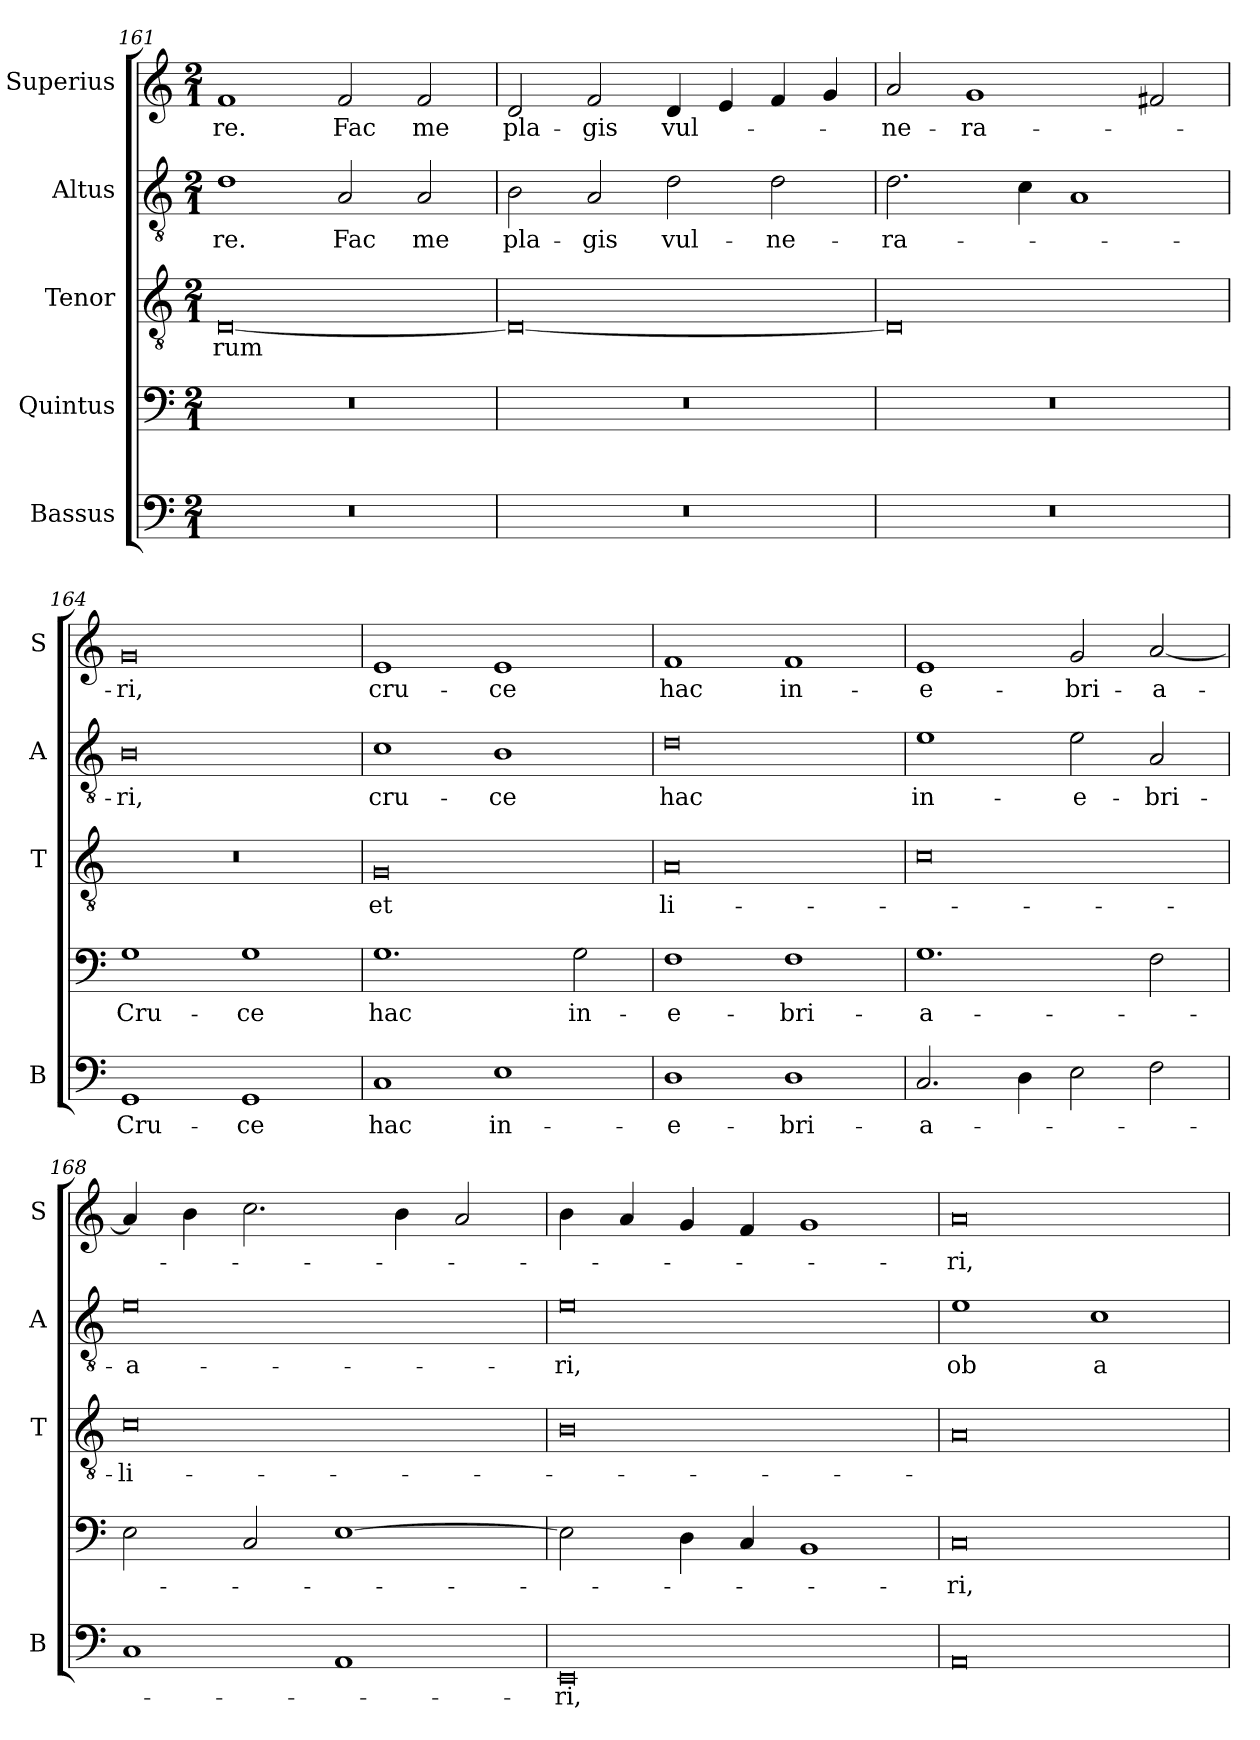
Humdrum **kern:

**kern	**text	**kern	**text	**kern	**text	**kern	**text	**kern	**text
*part5	*part5	*part4	*part4	*part3	*part3	*part2	*part2	*part1	*part1
*staff5	*staff5	*staff4	*staff4	*staff3	*staff3	*staff2	*staff2	*staff1	*staff1
*I"Bassus	*	*I"Quintus	*	*I"Tenor	*	*I"Altus	*	*I"Superius	*
*I'B	*	*	*	*I'T	*	*I'A	*	*I'S	*
*clefF4	*	*clefF4	*	*clefGv2	*	*clefGv2	*	*clefG2	*
*k[]	*	*k[]	*	*k[]	*	*k[]	*	*k[]	*
*M2/1	*	*M2/1	*	*M2/1	*	*M2/1	*	*M2/1	*
=161	=161	=161	=161	=161	=161	=161	=161	=161	=161
0r	.	0r	.	[0D	-rum	1d	-re.	1f	-re.
.	.	.	.	.	.	2A	Fac	2f	Fac
.	.	.	.	.	.	2A	me	2f	me
=162	=162	=162	=162	=162	=162	=162	=162	=162	=162
0r	.	0r	.	0D_	.	2B	pla-	2d	pla-
.	.	.	.	.	.	2A	-gis	2f	-gis
.	.	.	.	.	.	2d	vul-	4d	vul-
.	.	.	.	.	.	.	.	4e	.
.	.	.	.	.	.	2d	-ne-	4f	.
.	.	.	.	.	.	.	.	4g	.
=163	=163	=163	=163	=163	=163	=163	=163	=163	=163
0r	.	0r	.	0D]	.	2.d	-ra-	2a	-ne-
.	.	.	.	.	.	.	.	1g	-ra-
.	.	.	.	.	.	4c	.	.	.
.	.	.	.	.	.	1A	.	.	.
.	.	.	.	.	.	.	.	2f#X	.
=164	=164	=164	=164	=164	=164	=164	=164	=164	=164
!	!	!	!LO:LY:i	!	!	!	!	!	!
1GG	Cru-	1G	Cru-	0r	.	0B	-ri,	0g	-ri,
!	!	!	!LO:LY:i	!	!	!	!	!	!
1GG	-ce	1G	-ce	.	.	.	.	.	.
=165	=165	=165	=165	=165	=165	=165	=165	=165	=165
!	!	!	!LO:LY:i	!	!	!	!	!	!
1C	hac	1.G	hac	0G	et	1c	cru-	1e	cru-
1E	in-	.	.	.	.	1B	-ce	1e	-ce
!	!	!	!LO:LY:i	!	!	!	!	!	!
.	.	2G	in-	.	.	.	.	.	.
=166	=166	=166	=166	=166	=166	=166	=166	=166	=166
!	!	!	!LO:LY:i	!	!	!	!	!	!
1D	-e-	1F	-e-	0A	li-	0d	hac	1f	hac
!	!	!	!LO:LY:i	!	!	!	!	!	!
1D	-bri-	1F	-bri-	.	.	.	.	1f	in-
=167	=167	=167	=167	=167	=167	=167	=167	=167	=167
!	!	!	!LO:LY:i	!	!	!	!	!	!
2.C	-a-	1.G	-a-	0c	.	1e	in-	1e	-e-
4D	.	.	.	.	.	.	.	.	.
2E	.	.	.	.	.	2e	-e-	2g	-bri-
2F	.	2F	.	.	.	2A	-bri-	[2a	-a-
=168	=168	=168	=168	=168	=168	=168	=168	=168	=168
1C	.	2E	.	0c	-li-	0e	-a-	4a]	.
.	.	.	.	.	.	.	.	4b	.
.	.	2C	.	.	.	.	.	2.cc	.
1AA	.	[1E	.	.	.	.	.	.	.
.	.	.	.	.	.	.	.	4b	.
.	.	.	.	.	.	.	.	2a	.
=169	=169	=169	=169	=169	=169	=169	=169	=169	=169
0EE	-ri,	2E]	.	0B	.	0e	-ri,	4b	.
.	.	.	.	.	.	.	.	4a	.
.	.	4D	.	.	.	.	.	4g	.
.	.	4C	.	.	.	.	.	4f	.
.	.	1BB	.	.	.	.	.	1g	.
=170	=170	=170	=170	=170	=170	=170	=170	=170	=170
!	!	!	!LO:LY:i	!	!	!	!	!	!
0AA	.	0C	-ri,	0A	.	1e	ob	0a	-ri,
.	.	.	.	.	.	1c	a-	.	.
=	=	=	=	=	=	=	=	=	=
*-	*-	*-	*-	*-	*-	*-	*-	*-	*-
